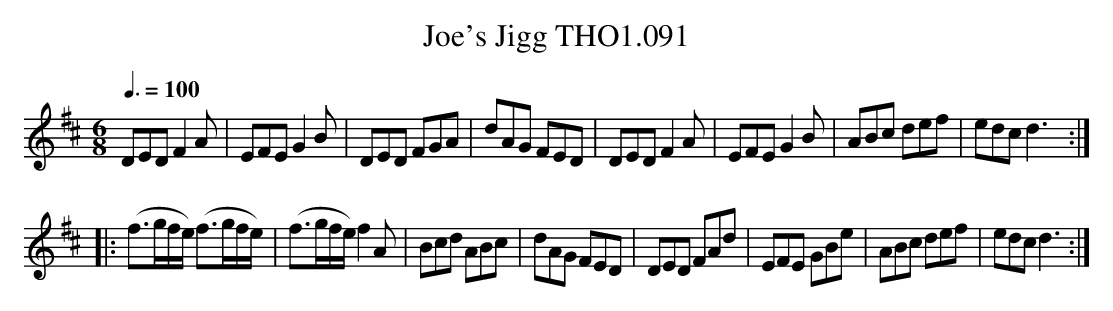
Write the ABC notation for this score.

X:1
T:Joe's Jigg THO1.091
M:6/8
L:1/8
Q:3/8=100
K:D
DED F2 A|EFE G2 B|DED FGA|dAG FED|DED F2 A|EFE G2 B|ABc def|edc d3:|
|:(f3/g/f/e/) (f3/g/f/e/)|(f3/g/f/e/) f2 A|\
Bcd ABc|dAG FED|DED FAd|EFE GBe|ABc def|edc d3:|
